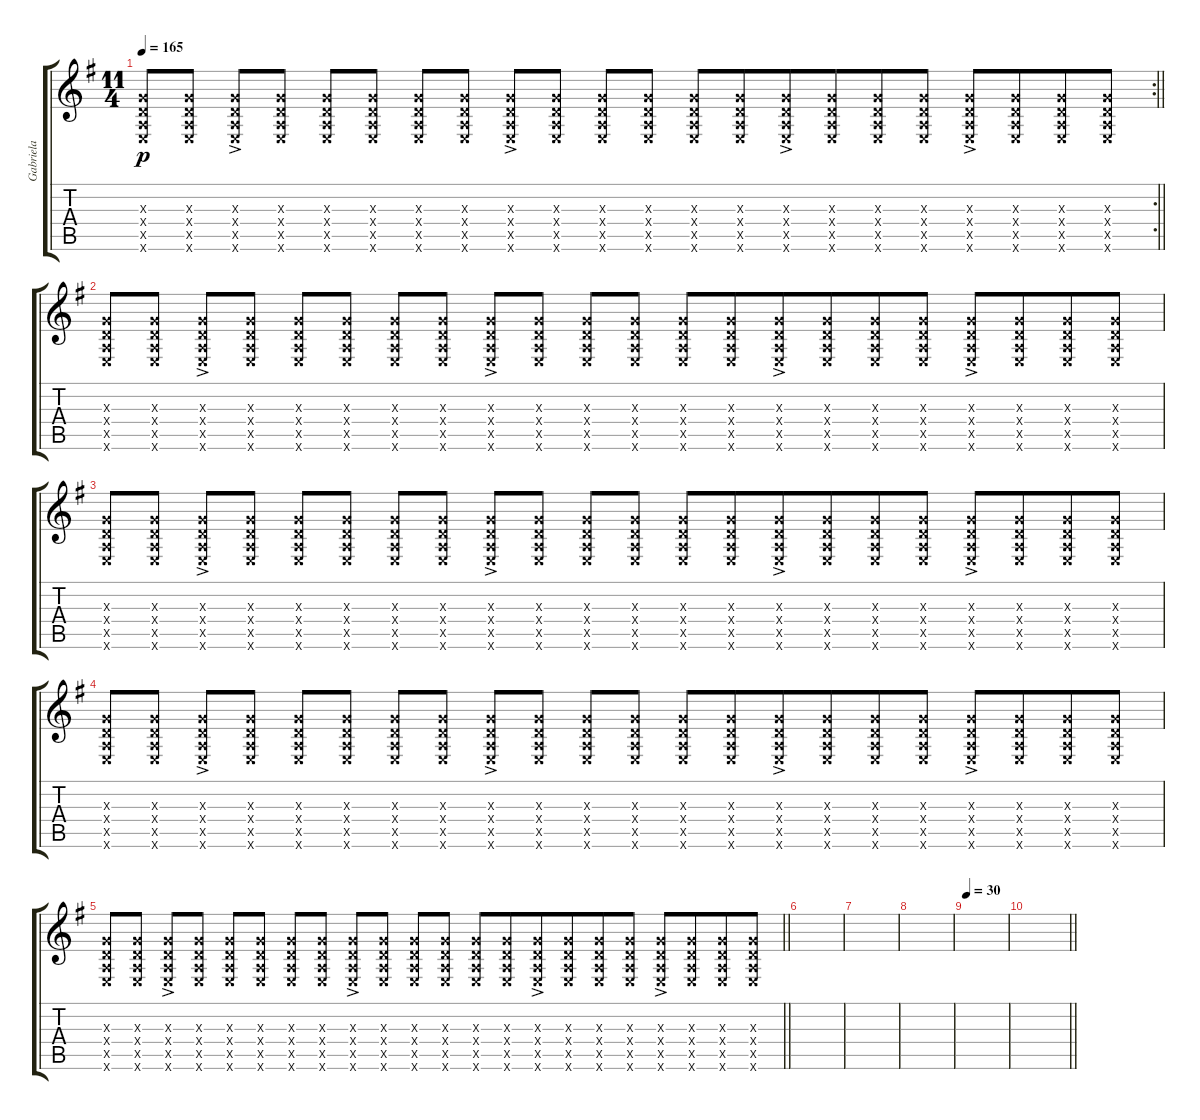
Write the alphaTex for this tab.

\track ("Gabriela" "Gabriela") {instrument acousticguitarnylon}
\staff {score tabs}
\tuning (E4 B3 G3 D3 A2 E2) {hide}
\rc 2
\ts (11 4)
\tempo 165
\clef g2
\barLineRight lightlight
\ks g
(0.3{x} 0.4{x} 0.5{x} 0.6{x}).8{dy p} (0.3{x} 0.4{x} 0.5{x} 0.6{x}).8 (0.3{ac x} 0.4{ac x} 0.5{ac x} 0.6{ac x}).8{beam merge} (0.3{x} 0.4{x} 0.5{x} 0.6{x}).8 (0.3{x} 0.4{x} 0.5{x} 0.6{x}).8 (0.3{x} 0.4{x} 0.5{x} 0.6{x}).8 (0.3{x} 0.4{x} 0.5{x} 0.6{x}).8 (0.3{x} 0.4{x} 0.5{x} 0.6{x}).8 (0.3{ac x} 0.4{ac x} 0.5{ac x} 0.6{ac x}).8{beam merge} (0.3{x} 0.4{x} 0.5{x} 0.6{x}).8 (0.3{x} 0.4{x} 0.5{x} 0.6{x}).8{beam merge} (0.3{x} 0.4{x} 0.5{x} 0.6{x}).8 (0.3{x} 0.4{x} 0.5{x} 0.6{x}).8{beam merge} (0.3{x} 0.4{x} 0.5{x} 0.6{x}).8{beam merge} (0.3{ac x} 0.4{ac x} 0.5{ac x} 0.6{ac x}).8{beam merge} (0.3{x} 0.4{x} 0.5{x} 0.6{x}).8{beam merge} (0.3{x} 0.4{x} 0.5{x} 0.6{x}).8{beam merge} (0.3{x} 0.4{x} 0.5{x} 0.6{x}).8{beam split} (0.3{ac x} 0.4{ac x} 0.5{ac x} 0.6{ac x}).8{beam merge} (0.3{x} 0.4{x} 0.5{x} 0.6{x}).8{beam merge} (0.3{x} 0.4{x} 0.5{x} 0.6{x}).8{beam merge} (0.3{x} 0.4{x} 0.5{x} 0.6{x}).8 |
(0.3{x} 0.4{x} 0.5{x} 0.6{x}).8{volume 5} (0.3{x} 0.4{x} 0.5{x} 0.6{x}).8 (0.3{ac x} 0.4{ac x} 0.5{ac x} 0.6{ac x}).8{beam merge} (0.3{x} 0.4{x} 0.5{x} 0.6{x}).8 (0.3{x} 0.4{x} 0.5{x} 0.6{x}).8 (0.3{x} 0.4{x} 0.5{x} 0.6{x}).8 (0.3{x} 0.4{x} 0.5{x} 0.6{x}).8 (0.3{x} 0.4{x} 0.5{x} 0.6{x}).8 (0.3{ac x} 0.4{ac x} 0.5{ac x} 0.6{ac x}).8{beam merge} (0.3{x} 0.4{x} 0.5{x} 0.6{x}).8 (0.3{x} 0.4{x} 0.5{x} 0.6{x}).8{beam merge} (0.3{x} 0.4{x} 0.5{x} 0.6{x}).8 (0.3{x} 0.4{x} 0.5{x} 0.6{x}).8{beam merge} (0.3{x} 0.4{x} 0.5{x} 0.6{x}).8{beam merge} (0.3{ac x} 0.4{ac x} 0.5{ac x} 0.6{ac x}).8{beam merge} (0.3{x} 0.4{x} 0.5{x} 0.6{x}).8{beam merge} (0.3{x} 0.4{x} 0.5{x} 0.6{x}).8{beam merge} (0.3{x} 0.4{x} 0.5{x} 0.6{x}).8{beam split} (0.3{ac x} 0.4{ac x} 0.5{ac x} 0.6{ac x}).8{beam merge} (0.3{x} 0.4{x} 0.5{x} 0.6{x}).8{beam merge} (0.3{x} 0.4{x} 0.5{x} 0.6{x}).8{beam merge} (0.3{x} 0.4{x} 0.5{x} 0.6{x}).8 |
(0.3{x} 0.4{x} 0.5{x} 0.6{x}).8 (0.3{x} 0.4{x} 0.5{x} 0.6{x}).8 (0.3{ac x} 0.4{ac x} 0.5{ac x} 0.6{ac x}).8{beam merge} (0.3{x} 0.4{x} 0.5{x} 0.6{x}).8 (0.3{x} 0.4{x} 0.5{x} 0.6{x}).8 (0.3{x} 0.4{x} 0.5{x} 0.6{x}).8 (0.3{x} 0.4{x} 0.5{x} 0.6{x}).8 (0.3{x} 0.4{x} 0.5{x} 0.6{x}).8 (0.3{ac x} 0.4{ac x} 0.5{ac x} 0.6{ac x}).8{beam merge} (0.3{x} 0.4{x} 0.5{x} 0.6{x}).8 (0.3{x} 0.4{x} 0.5{x} 0.6{x}).8{beam merge} (0.3{x} 0.4{x} 0.5{x} 0.6{x}).8{volume 0} (0.3{x} 0.4{x} 0.5{x} 0.6{x}).8{beam merge} (0.3{x} 0.4{x} 0.5{x} 0.6{x}).8{beam merge} (0.3{ac x} 0.4{ac x} 0.5{ac x} 0.6{ac x}).8{beam merge} (0.3{x} 0.4{x} 0.5{x} 0.6{x}).8{beam merge} (0.3{x} 0.4{x} 0.5{x} 0.6{x}).8{beam merge} (0.3{x} 0.4{x} 0.5{x} 0.6{x}).8{beam split} (0.3{ac x} 0.4{ac x} 0.5{ac x} 0.6{ac x}).8{beam merge} (0.3{x} 0.4{x} 0.5{x} 0.6{x}).8{beam merge} (0.3{x} 0.4{x} 0.5{x} 0.6{x}).8{beam merge} (0.3{x} 0.4{x} 0.5{x} 0.6{x}).8 |
(0.3{x} 0.4{x} 0.5{x} 0.6{x}).8 (0.3{x} 0.4{x} 0.5{x} 0.6{x}).8 (0.3{ac x} 0.4{ac x} 0.5{ac x} 0.6{ac x}).8{beam merge} (0.3{x} 0.4{x} 0.5{x} 0.6{x}).8 (0.3{x} 0.4{x} 0.5{x} 0.6{x}).8 (0.3{x} 0.4{x} 0.5{x} 0.6{x}).8 (0.3{x} 0.4{x} 0.5{x} 0.6{x}).8 (0.3{x} 0.4{x} 0.5{x} 0.6{x}).8 (0.3{ac x} 0.4{ac x} 0.5{ac x} 0.6{ac x}).8{beam merge} (0.3{x} 0.4{x} 0.5{x} 0.6{x}).8 (0.3{x} 0.4{x} 0.5{x} 0.6{x}).8{beam merge} (0.3{x} 0.4{x} 0.5{x} 0.6{x}).8 (0.3{x} 0.4{x} 0.5{x} 0.6{x}).8{beam merge} (0.3{x} 0.4{x} 0.5{x} 0.6{x}).8{beam merge} (0.3{ac x} 0.4{ac x} 0.5{ac x} 0.6{ac x}).8{beam merge} (0.3{x} 0.4{x} 0.5{x} 0.6{x}).8{beam merge} (0.3{x} 0.4{x} 0.5{x} 0.6{x}).8{beam merge} (0.3{x} 0.4{x} 0.5{x} 0.6{x}).8{beam split} (0.3{ac x} 0.4{ac x} 0.5{ac x} 0.6{ac x}).8{beam merge} (0.3{x} 0.4{x} 0.5{x} 0.6{x}).8{beam merge} (0.3{x} 0.4{x} 0.5{x} 0.6{x}).8{beam merge} (0.3{x} 0.4{x} 0.5{x} 0.6{x}).8 |
\barLineRight lightlight
(0.3{x} 0.4{x} 0.5{x} 0.6{x}).8 (0.3{x} 0.4{x} 0.5{x} 0.6{x}).8 (0.3{ac x} 0.4{ac x} 0.5{ac x} 0.6{ac x}).8{beam merge} (0.3{x} 0.4{x} 0.5{x} 0.6{x}).8 (0.3{x} 0.4{x} 0.5{x} 0.6{x}).8 (0.3{x} 0.4{x} 0.5{x} 0.6{x}).8 (0.3{x} 0.4{x} 0.5{x} 0.6{x}).8 (0.3{x} 0.4{x} 0.5{x} 0.6{x}).8 (0.3{ac x} 0.4{ac x} 0.5{ac x} 0.6{ac x}).8{beam merge} (0.3{x} 0.4{x} 0.5{x} 0.6{x}).8 (0.3{x} 0.4{x} 0.5{x} 0.6{x}).8{beam merge} (0.3{x} 0.4{x} 0.5{x} 0.6{x}).8 (0.3{x} 0.4{x} 0.5{x} 0.6{x}).8{beam merge} (0.3{x} 0.4{x} 0.5{x} 0.6{x}).8{beam merge} (0.3{ac x} 0.4{ac x} 0.5{ac x} 0.6{ac x}).8{beam merge} (0.3{x} 0.4{x} 0.5{x} 0.6{x}).8{beam merge} (0.3{x} 0.4{x} 0.5{x} 0.6{x}).8{beam merge} (0.3{x} 0.4{x} 0.5{x} 0.6{x}).8{beam split} (0.3{ac x} 0.4{ac x} 0.5{ac x} 0.6{ac x}).8{beam merge} (0.3{x} 0.4{x} 0.5{x} 0.6{x}).8{beam merge} (0.3{x} 0.4{x} 0.5{x} 0.6{x}).8{beam merge} (0.3{x} 0.4{x} 0.5{x} 0.6{x}).8 |
|
|
|
\tempo 30
|
\barLineRight lightlight
